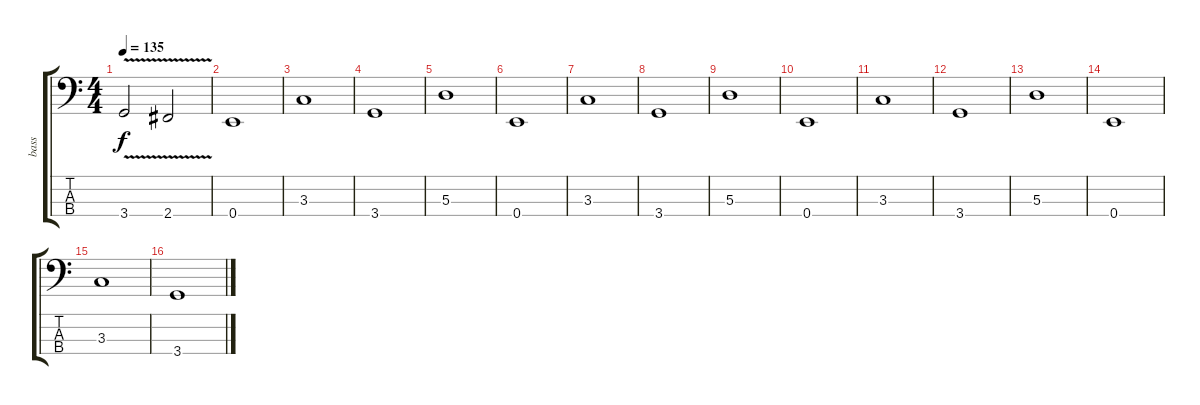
\track ("bass" "bass") {instrument electricbassfinger}
\staff {score tabs}
\tuning (G2 D2 A1 E1) {hide}
\ts (4 4)
\tempo 135
\clef f4
\ks c
3.4{v}.2{dy f} 2.4{v}.2 |
0.4.1 |
3.3.1 |
3.4.1 |
5.3.1 |
0.4.1 |
3.3.1 |
3.4.1 |
5.3.1 |
0.4.1 |
3.3.1 |
3.4.1 |
5.3.1 |
0.4.1 |
3.3.1 |
3.4.1
